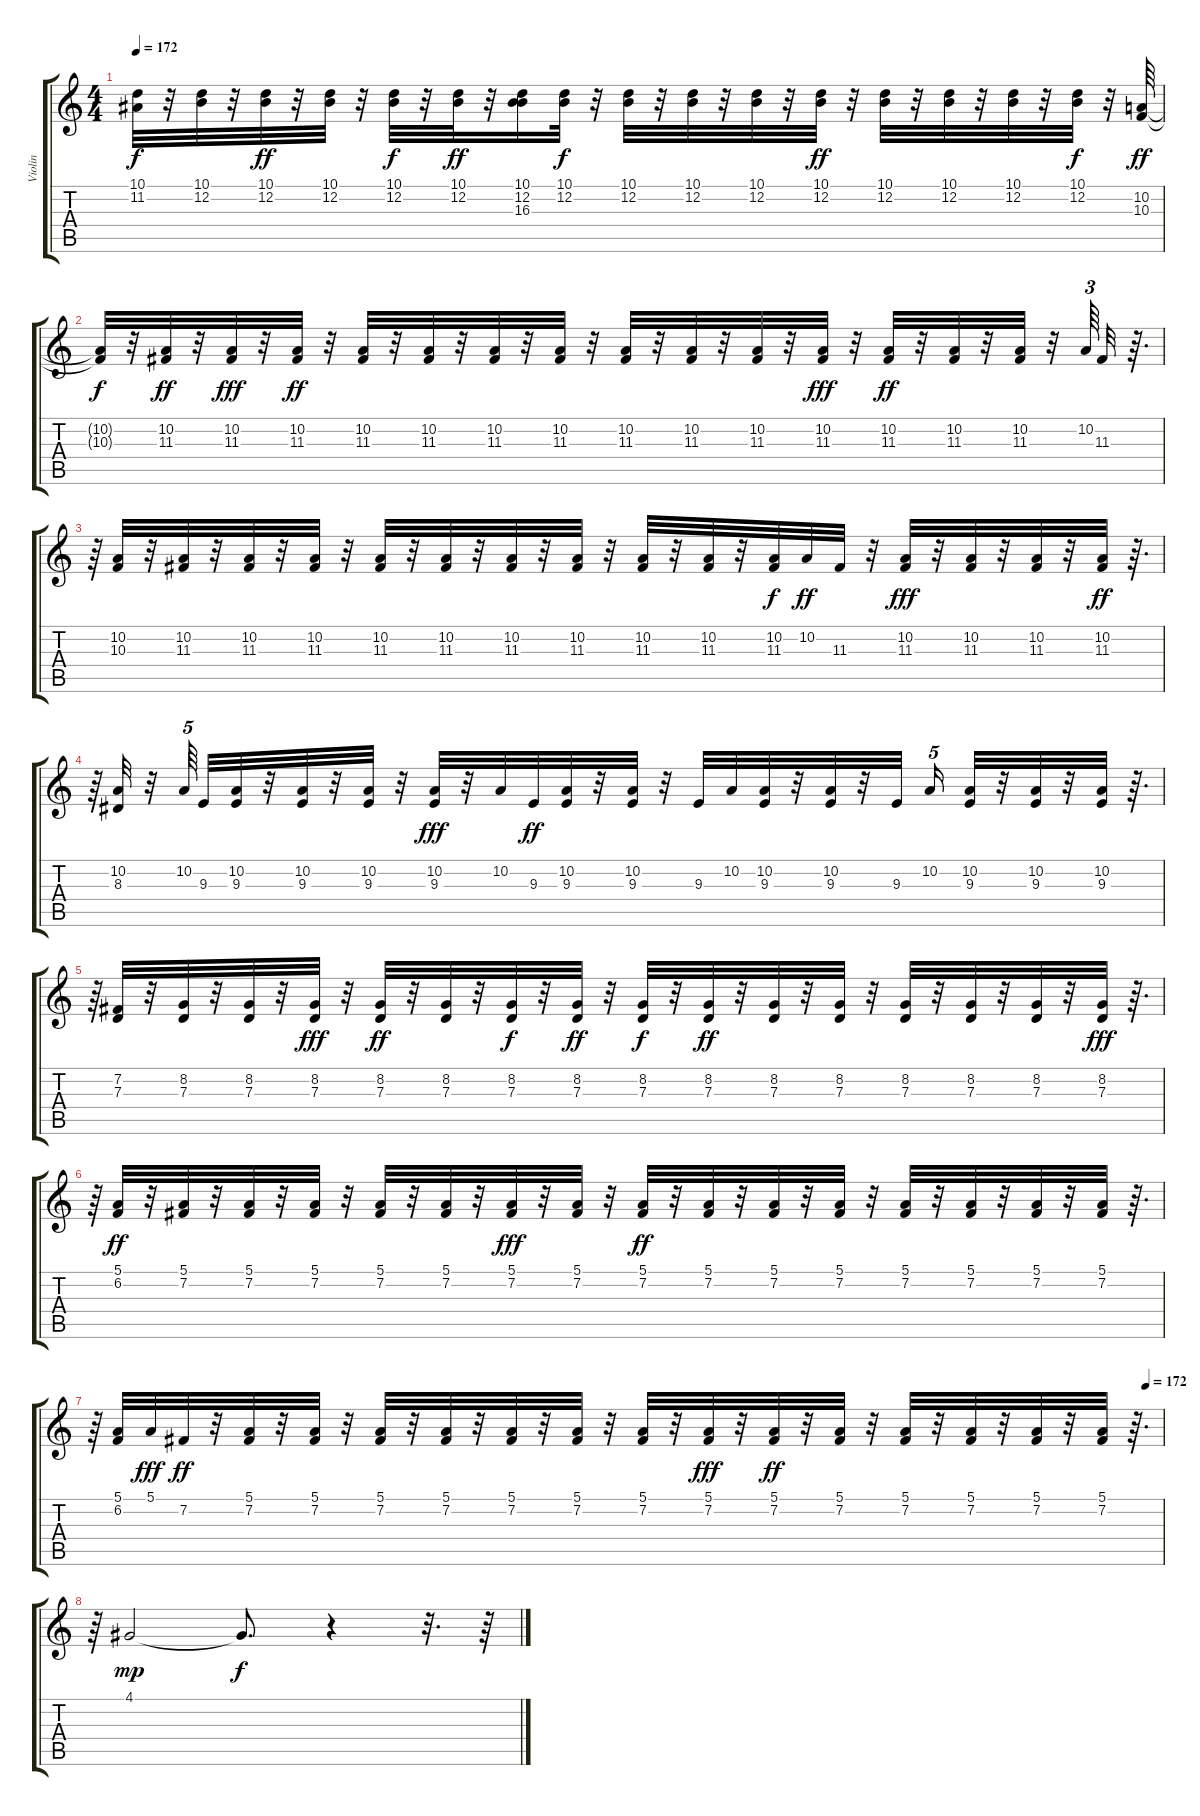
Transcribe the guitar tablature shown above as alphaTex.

\track ("Violin" "Violin") {instrument stringensemble1}
\staff {score tabs}
\tuning (E4 B3 G3 D3 A2 E2) {hide}
\ts (4 4)
\tempo 172
\clef g2
\ks c
(10.1{t} 11.2{t}).32{dy f} r.32 (10.1 12.2).32 r.32 (10.1 12.2).32{dy ff} r.32 (10.1 12.2).32 r.32 (10.1 12.2).32{dy f} r.32 (10.1 12.2).32{dy ff} r.32 (10.1 12.2 16.3).16 (10.1 12.2).32{dy f} r.32 (10.1 12.2).32 r.32 (10.1 12.2).32 r.32 (10.1 12.2).32 r.32 (10.1 12.2).32{dy ff} r.32 (10.1 12.2).32 r.32 (10.1 12.2).32 r.32 (10.1 12.2).32 r.32 (10.1 12.2).32{dy f} r.32 (10.2 10.3).64{dy ff} |
(10.2{t} 10.3{t}).32{dy f} r.32 (10.2 11.3).32{dy ff} r.32 (10.2 11.3).32{dy fff} r.32 (10.2 11.3).32{dy ff} r.32 (10.2 11.3).32 r.32 (10.2 11.3).32 r.32 (10.2 11.3).32 r.32 (10.2 11.3).32 r.32 (10.2 11.3).32 r.32 (10.2 11.3).32 r.32 (10.2 11.3).32 r.32 (10.2 11.3).32{dy fff} r.32 (10.2 11.3).32{dy ff} r.32 (10.2 11.3).32 r.32 (10.2 11.3).32 r.32 10.2.64{tu (3 2)} 11.3.32 r.64{d} |
r.64 (10.2 10.3).32 r.32 (10.2 11.3).32 r.32 (10.2 11.3).32 r.32 (10.2 11.3).32 r.32 (10.2 11.3).32 r.32 (10.2 11.3).32 r.32 (10.2 11.3).32 r.32 (10.2 11.3).32 r.32 (10.2 11.3).32 r.32 (10.2 11.3).32 r.32 (10.2 11.3).32{dy f} 10.2.32{dy ff} 11.3.32 r.32 (10.2 11.3).32{dy fff} r.32 (10.2 11.3).32 r.32 (10.2 11.3).32 r.32 (10.2 11.3).32{dy ff} r.64{d} |
r.64 (10.2 8.3).32 r.32 10.2.64{tu (5 4) beam splitsecondary} 9.3.32 (10.2 9.3).32 r.32 (10.2 9.3).32 r.32 (10.2 9.3).32 r.32 (10.2 9.3).32{dy fff} r.32 10.2.32 9.3.32{dy ff} (10.2 9.3).32 r.32 (10.2 9.3).32 r.32 9.3.32 10.2.32 (10.2 9.3).32 r.32 (10.2 9.3).32 r.32 9.3.32 10.2.16{tu (5 4)} (10.2 9.3).32 r.32 (10.2 9.3).32 r.32 (10.2 9.3).32 r.64{d} |
r.64 (7.2 7.3).32 r.32 (8.2 7.3).32 r.32 (8.2 7.3).32 r.32 (8.2 7.3).32{dy fff} r.32 (8.2 7.3).32{dy ff} r.32 (8.2 7.3).32 r.32 (8.2 7.3).32{dy f} r.32 (8.2 7.3).32{dy ff} r.32 (8.2 7.3).32{dy f} r.32 (8.2 7.3).32{dy ff} r.32 (8.2 7.3).32 r.32 (8.2 7.3).32 r.32 (8.2 7.3).32 r.32 (8.2 7.3).32 r.32 (8.2 7.3).32 r.32 (8.2 7.3).32{dy fff} r.64{d} |
r.64 (5.1 6.2).32{dy ff} r.32 (5.1 7.2).32 r.32 (5.1 7.2).32 r.32 (5.1 7.2).32 r.32 (5.1 7.2).32 r.32 (5.1 7.2).32 r.32 (5.1 7.2).32{dy fff} r.32 (5.1 7.2).32 r.32 (5.1 7.2).32{dy ff} r.32 (5.1 7.2).32 r.32 (5.1 7.2).32 r.32 (5.1 7.2).32 r.32 (5.1 7.2).32 r.32 (5.1 7.2).32 r.32 (5.1 7.2).32 r.32 (5.1 7.2).32 r.64{d} |
\tempo (172 0.984375)
r.64 (5.1 6.2).32 5.1.32{dy fff} 7.2.32{dy ff} r.32 (5.1 7.2).32 r.32 (5.1 7.2).32 r.32 (5.1 7.2).32 r.32 (5.1 7.2).32 r.32 (5.1 7.2).32 r.32 (5.1 7.2).32 r.32 (5.1 7.2).32 r.32 (5.1 7.2).32{dy fff} r.32 (5.1 7.2).32{dy ff} r.32 (5.1 7.2).32 r.32 (5.1 7.2).32 r.32 (5.1 7.2).32 r.32 (5.1 7.2).32 r.32 (5.1 7.2).32 r.64{d} |
r.64 4.1.2{dy mp} 4.1{t}.8{d dy f} r.4 r.32{d} r.64
